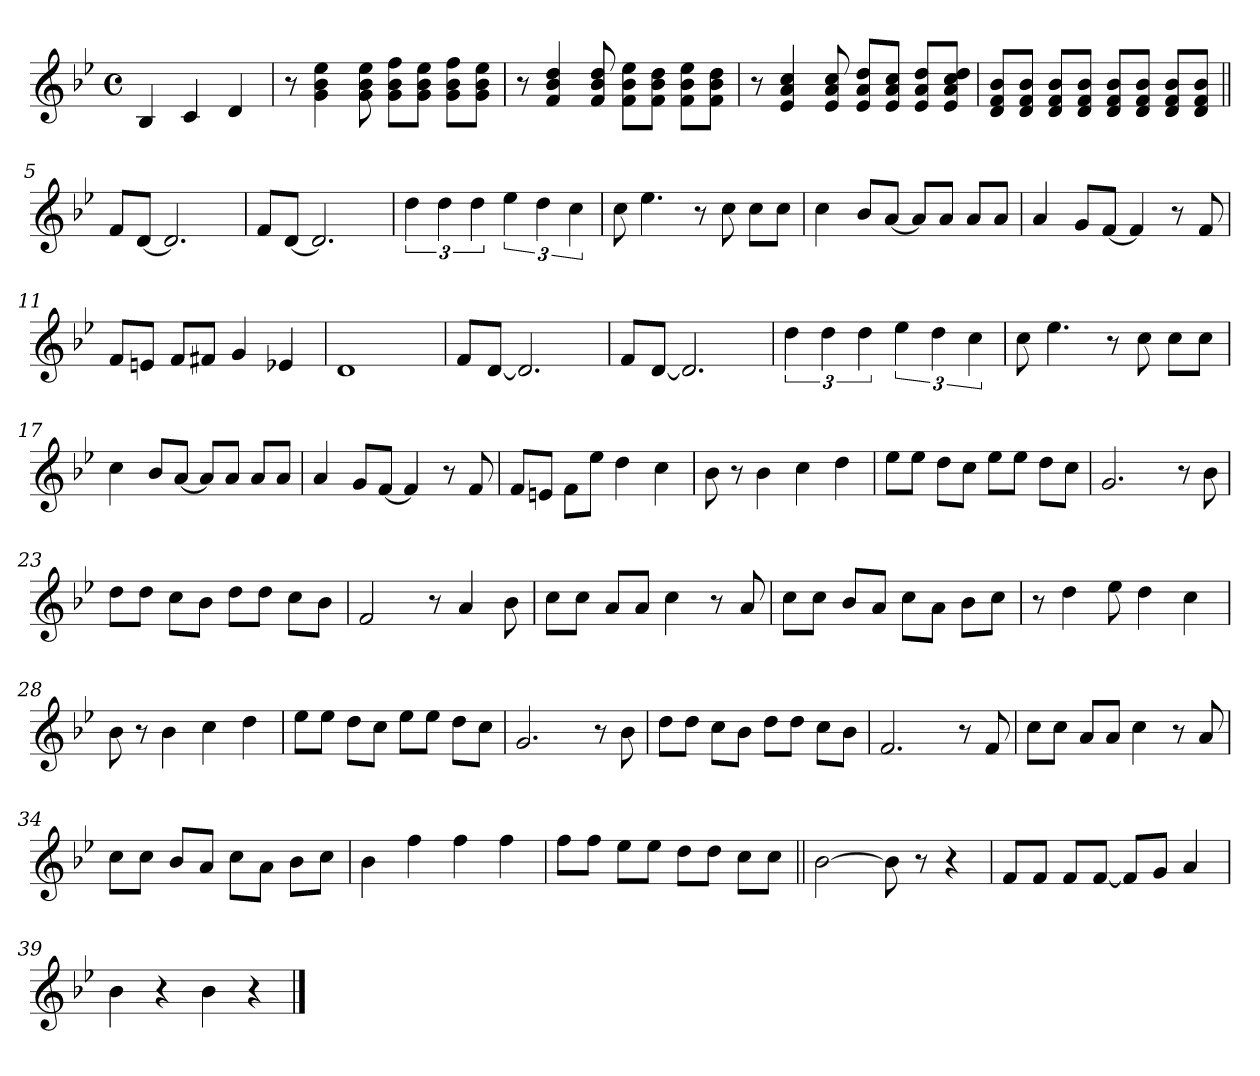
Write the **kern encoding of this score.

**kern
*part1
*staff1
*clefG2
*k[b-e-]
*B-:
*M4/4
*met(c)
=
4B-/
4c/
4d/
=1
8r
4g\ 4b-\ 4ee-\
8g\ 8b-\ 8ee-\
8g\ 8b-\ 8ff\L
8g\ 8b-\ 8ee-\J
8g\ 8b-\ 8ff\L
8g\ 8b-\ 8ee-\J
=2
8r
4f/ 4b-/ 4dd/
8f/ 8b-/ 8dd/
8f\ 8b-\ 8ee-\L
8f\ 8b-\ 8dd\J
8f\ 8b-\ 8ee-\L
8f\ 8b-\ 8dd\J
=3
8r
4e-/ 4a/ 4cc/
8e-/ 8a/ 8cc/
8e-/ 8a/ 8dd/L
8e-/ 8a/ 8cc/J
8e-/ 8a/ 8dd/L
8e-/ 8a/ 8cc/ 8dd/J
=4
8d/ 8f/ 8b-/L
8d/ 8f/ 8b-/J
8d/ 8f/ 8b-/L
8d/ 8f/ 8b-/J
8d/ 8f/ 8b-/L
8d/ 8f/ 8b-/J
8d/ 8f/ 8b-/L
8d/ 8f/ 8b-/J
!!LO:LB:g=z
=5||
8f/L
[8d/J
2.d/]
=6
8f/L
[8d/J
2.d/]
=7
6dd\
6dd\
6dd\
6ee-\
6dd\
6cc\
=8
8cc\
4.ee-\
8r
8cc\
8cc\L
8cc\J
=9
4cc\
8b-/L
[8a/J
8a/L]
8a/J
8a/L
8a/J
=10
4a/
8g/L
[8f/J
4f/]
8r
8f/
!!LO:LB:g=z
=11
8f/L
8en/J
8f/L
8f#X/J
4g/
4e-X/
=12
1d
=13
8f/L
[8d/J
2.d/]
=14
8f/L
[8d/J
2.d/]
=15
6dd\
6dd\
6dd\
6ee-\
6dd\
6cc\
=16
8cc\
4.ee-\
8r
8cc\
8cc\L
8cc\J
!!LO:LB:g=z
=17
4cc\
8b-/L
[8a/J
8a/L]
8a/J
8a/L
8a/J
=18
4a/
8g/L
[8f/J
4f/]
8r
8f/
=19
8f/L
8en/J
8f\L
8ee-\J
4dd\
4cc\
=20
8b-\
8r
4b-\
4cc\
4dd\
=21
8ee-\L
8ee-\J
8dd\L
8cc\J
8ee-\L
8ee-\J
8dd\L
8cc\J
=22
2.g/
8r
8b-\
!!LO:LB:g=z
=23
8dd\L
8dd\J
8cc\L
8b-\J
8dd\L
8dd\J
8cc\L
8b-\J
=24
2f/
8r
4a/
8b-\
=25
8cc\L
8cc\J
8a/L
8a/J
4cc\
8r
8a/
=26
8cc\L
8cc\J
8b-/L
8a/J
8cc\L
8a\J
8b-\L
8cc\J
=27
8r
4dd\
8ee-\
4dd\
4cc\
=28
8b-\
8r
4b-\
4cc\
4dd\
!!LO:LB:g=z
=29
8ee-\L
8ee-\J
8dd\L
8cc\J
8ee-\L
8ee-\J
8dd\L
8cc\J
=30
2.g/
8r
8b-\
=31
8dd\L
8dd\J
8cc\L
8b-\J
8dd\L
8dd\J
8cc\L
8b-\J
=32
2.f/
8r
8f/
=33
8cc\L
8cc\J
8a/L
8a/J
4cc\
8r
8a/
=34
8cc\L
8cc\J
8b-/L
8a/J
8cc\L
8a\J
8b-\L
8cc\J
!!LO:LB:g=z
=35
4b-\
4ff\
4ff\
4ff\
=36
8ff\L
8ff\J
8ee-\L
8ee-\J
8dd\L
8dd\J
8cc\L
8cc\J
!!LO:LB:g=z
=37||
[2b-\
8b-\]
8r
4r
=38
8f/L
8f/J
8f/L
[8f/J
8f/L]
8g/J
4a/
=39
4b-\
4r
4b-\
4r
==
*-
